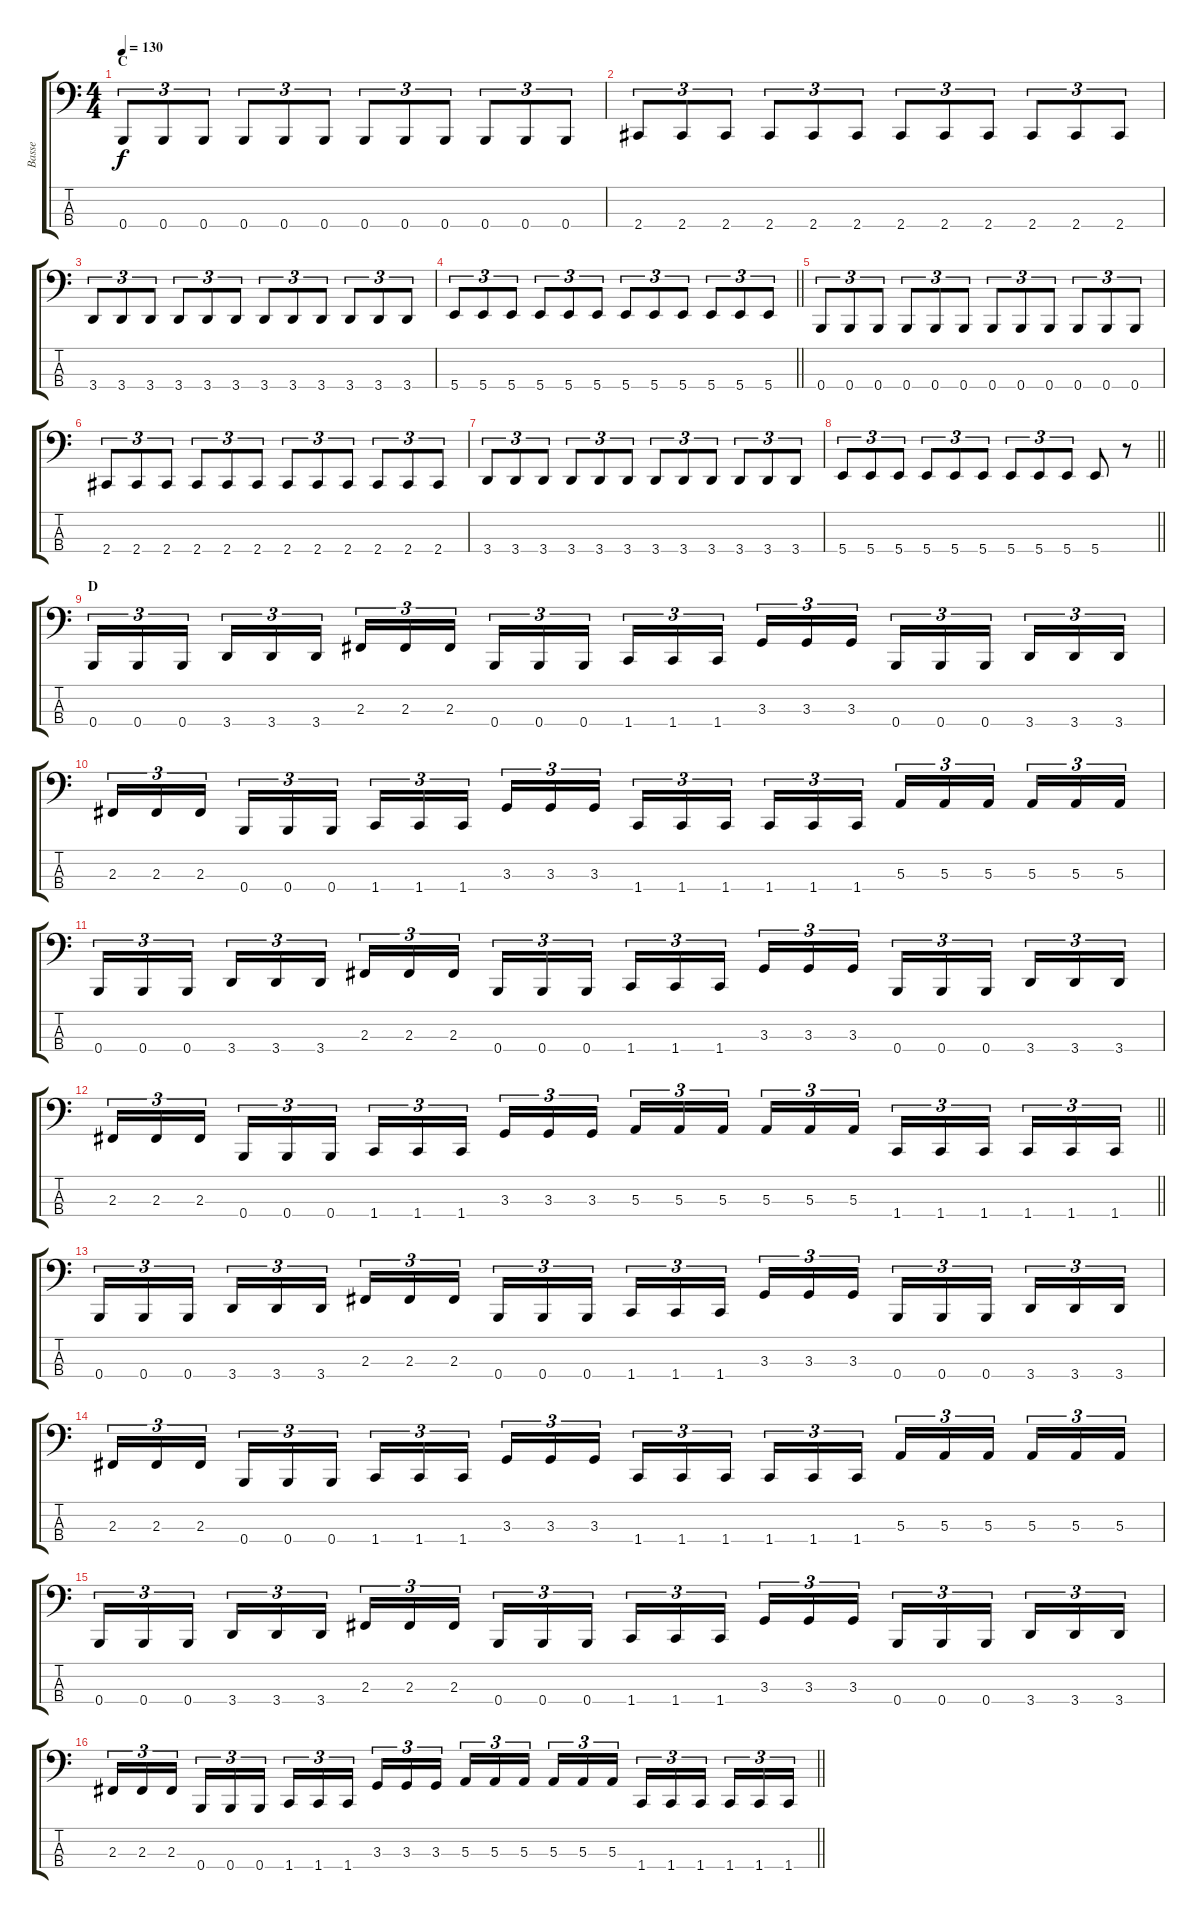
\track ("Basse" "Basse") {instrument electricbassfinger}
\staff {score tabs}
\tuning (D2 A1 E1 B0) {hide}
\ts (4 4)
\section ("" "C")
\tempo 130
\clef f4
\ks c
0.4.8{tu (3 2) dy f} 0.4.8{tu (3 2)} 0.4.8{tu (3 2)} 0.4.8{tu (3 2)} 0.4.8{tu (3 2)} 0.4.8{tu (3 2)} 0.4.8{tu (3 2)} 0.4.8{tu (3 2)} 0.4.8{tu (3 2)} 0.4.8{tu (3 2)} 0.4.8{tu (3 2)} 0.4.8{tu (3 2)} |
2.4.8{tu (3 2)} 2.4.8{tu (3 2)} 2.4.8{tu (3 2)} 2.4.8{tu (3 2)} 2.4.8{tu (3 2)} 2.4.8{tu (3 2)} 2.4.8{tu (3 2)} 2.4.8{tu (3 2)} 2.4.8{tu (3 2)} 2.4.8{tu (3 2)} 2.4.8{tu (3 2)} 2.4.8{tu (3 2)} |
3.4.8{tu (3 2)} 3.4.8{tu (3 2)} 3.4.8{tu (3 2)} 3.4.8{tu (3 2)} 3.4.8{tu (3 2)} 3.4.8{tu (3 2)} 3.4.8{tu (3 2)} 3.4.8{tu (3 2)} 3.4.8{tu (3 2)} 3.4.8{tu (3 2)} 3.4.8{tu (3 2)} 3.4.8{tu (3 2)} |
\barLineRight lightlight
5.4.8{tu (3 2)} 5.4.8{tu (3 2)} 5.4.8{tu (3 2)} 5.4.8{tu (3 2)} 5.4.8{tu (3 2)} 5.4.8{tu (3 2)} 5.4.8{tu (3 2)} 5.4.8{tu (3 2)} 5.4.8{tu (3 2)} 5.4.8{tu (3 2)} 5.4.8{tu (3 2)} 5.4.8{tu (3 2)} |
0.4.8{tu (3 2)} 0.4.8{tu (3 2)} 0.4.8{tu (3 2)} 0.4.8{tu (3 2)} 0.4.8{tu (3 2)} 0.4.8{tu (3 2)} 0.4.8{tu (3 2)} 0.4.8{tu (3 2)} 0.4.8{tu (3 2)} 0.4.8{tu (3 2)} 0.4.8{tu (3 2)} 0.4.8{tu (3 2)} |
2.4.8{tu (3 2)} 2.4.8{tu (3 2)} 2.4.8{tu (3 2)} 2.4.8{tu (3 2)} 2.4.8{tu (3 2)} 2.4.8{tu (3 2)} 2.4.8{tu (3 2)} 2.4.8{tu (3 2)} 2.4.8{tu (3 2)} 2.4.8{tu (3 2)} 2.4.8{tu (3 2)} 2.4.8{tu (3 2)} |
3.4.8{tu (3 2)} 3.4.8{tu (3 2)} 3.4.8{tu (3 2)} 3.4.8{tu (3 2)} 3.4.8{tu (3 2)} 3.4.8{tu (3 2)} 3.4.8{tu (3 2)} 3.4.8{tu (3 2)} 3.4.8{tu (3 2)} 3.4.8{tu (3 2)} 3.4.8{tu (3 2)} 3.4.8{tu (3 2)} |
\barLineRight lightlight
5.4.8{tu (3 2)} 5.4.8{tu (3 2)} 5.4.8{tu (3 2)} 5.4.8{tu (3 2)} 5.4.8{tu (3 2)} 5.4.8{tu (3 2)} 5.4.8{tu (3 2)} 5.4.8{tu (3 2)} 5.4.8{tu (3 2)} 5.4.8 r.8 |
\section ("" "D")
0.4.16{tu (3 2)} 0.4.16{tu (3 2)} 0.4.16{tu (3 2) beam splitsecondary} 3.4.16{tu (3 2)} 3.4.16{tu (3 2)} 3.4.16{tu (3 2)} 2.3.16{tu (3 2)} 2.3.16{tu (3 2)} 2.3.16{tu (3 2) beam splitsecondary} 0.4.16{tu (3 2)} 0.4.16{tu (3 2)} 0.4.16{tu (3 2)} 1.4.16{tu (3 2)} 1.4.16{tu (3 2)} 1.4.16{tu (3 2) beam splitsecondary} 3.3.16{tu (3 2)} 3.3.16{tu (3 2)} 3.3.16{tu (3 2)} 0.4.16{tu (3 2)} 0.4.16{tu (3 2)} 0.4.16{tu (3 2) beam splitsecondary} 3.4.16{tu (3 2)} 3.4.16{tu (3 2)} 3.4.16{tu (3 2)} |
2.3.16{tu (3 2)} 2.3.16{tu (3 2)} 2.3.16{tu (3 2) beam splitsecondary} 0.4.16{tu (3 2)} 0.4.16{tu (3 2)} 0.4.16{tu (3 2)} 1.4.16{tu (3 2)} 1.4.16{tu (3 2)} 1.4.16{tu (3 2) beam splitsecondary} 3.3.16{tu (3 2)} 3.3.16{tu (3 2)} 3.3.16{tu (3 2)} 1.4.16{tu (3 2)} 1.4.16{tu (3 2)} 1.4.16{tu (3 2) beam splitsecondary} 1.4.16{tu (3 2)} 1.4.16{tu (3 2)} 1.4.16{tu (3 2)} 5.3.16{tu (3 2)} 5.3.16{tu (3 2)} 5.3.16{tu (3 2) beam splitsecondary} 5.3.16{tu (3 2)} 5.3.16{tu (3 2)} 5.3.16{tu (3 2)} |
0.4.16{tu (3 2)} 0.4.16{tu (3 2)} 0.4.16{tu (3 2) beam splitsecondary} 3.4.16{tu (3 2)} 3.4.16{tu (3 2)} 3.4.16{tu (3 2)} 2.3.16{tu (3 2)} 2.3.16{tu (3 2)} 2.3.16{tu (3 2) beam splitsecondary} 0.4.16{tu (3 2)} 0.4.16{tu (3 2)} 0.4.16{tu (3 2)} 1.4.16{tu (3 2)} 1.4.16{tu (3 2)} 1.4.16{tu (3 2) beam splitsecondary} 3.3.16{tu (3 2)} 3.3.16{tu (3 2)} 3.3.16{tu (3 2)} 0.4.16{tu (3 2)} 0.4.16{tu (3 2)} 0.4.16{tu (3 2) beam splitsecondary} 3.4.16{tu (3 2)} 3.4.16{tu (3 2)} 3.4.16{tu (3 2)} |
\barLineRight lightlight
2.3.16{tu (3 2)} 2.3.16{tu (3 2)} 2.3.16{tu (3 2) beam splitsecondary} 0.4.16{tu (3 2)} 0.4.16{tu (3 2)} 0.4.16{tu (3 2)} 1.4.16{tu (3 2)} 1.4.16{tu (3 2)} 1.4.16{tu (3 2) beam splitsecondary} 3.3.16{tu (3 2)} 3.3.16{tu (3 2)} 3.3.16{tu (3 2)} 5.3.16{tu (3 2)} 5.3.16{tu (3 2)} 5.3.16{tu (3 2) beam splitsecondary} 5.3.16{tu (3 2)} 5.3.16{tu (3 2)} 5.3.16{tu (3 2)} 1.4.16{tu (3 2)} 1.4.16{tu (3 2)} 1.4.16{tu (3 2) beam splitsecondary} 1.4.16{tu (3 2)} 1.4.16{tu (3 2)} 1.4.16{tu (3 2)} |
0.4.16{tu (3 2)} 0.4.16{tu (3 2)} 0.4.16{tu (3 2) beam splitsecondary} 3.4.16{tu (3 2)} 3.4.16{tu (3 2)} 3.4.16{tu (3 2)} 2.3.16{tu (3 2)} 2.3.16{tu (3 2)} 2.3.16{tu (3 2) beam splitsecondary} 0.4.16{tu (3 2)} 0.4.16{tu (3 2)} 0.4.16{tu (3 2)} 1.4.16{tu (3 2)} 1.4.16{tu (3 2)} 1.4.16{tu (3 2) beam splitsecondary} 3.3.16{tu (3 2)} 3.3.16{tu (3 2)} 3.3.16{tu (3 2)} 0.4.16{tu (3 2)} 0.4.16{tu (3 2)} 0.4.16{tu (3 2) beam splitsecondary} 3.4.16{tu (3 2)} 3.4.16{tu (3 2)} 3.4.16{tu (3 2)} |
2.3.16{tu (3 2)} 2.3.16{tu (3 2)} 2.3.16{tu (3 2) beam splitsecondary} 0.4.16{tu (3 2)} 0.4.16{tu (3 2)} 0.4.16{tu (3 2)} 1.4.16{tu (3 2)} 1.4.16{tu (3 2)} 1.4.16{tu (3 2) beam splitsecondary} 3.3.16{tu (3 2)} 3.3.16{tu (3 2)} 3.3.16{tu (3 2)} 1.4.16{tu (3 2)} 1.4.16{tu (3 2)} 1.4.16{tu (3 2) beam splitsecondary} 1.4.16{tu (3 2)} 1.4.16{tu (3 2)} 1.4.16{tu (3 2)} 5.3.16{tu (3 2)} 5.3.16{tu (3 2)} 5.3.16{tu (3 2) beam splitsecondary} 5.3.16{tu (3 2)} 5.3.16{tu (3 2)} 5.3.16{tu (3 2)} |
0.4.16{tu (3 2)} 0.4.16{tu (3 2)} 0.4.16{tu (3 2) beam splitsecondary} 3.4.16{tu (3 2)} 3.4.16{tu (3 2)} 3.4.16{tu (3 2)} 2.3.16{tu (3 2)} 2.3.16{tu (3 2)} 2.3.16{tu (3 2) beam splitsecondary} 0.4.16{tu (3 2)} 0.4.16{tu (3 2)} 0.4.16{tu (3 2)} 1.4.16{tu (3 2)} 1.4.16{tu (3 2)} 1.4.16{tu (3 2) beam splitsecondary} 3.3.16{tu (3 2)} 3.3.16{tu (3 2)} 3.3.16{tu (3 2)} 0.4.16{tu (3 2)} 0.4.16{tu (3 2)} 0.4.16{tu (3 2) beam splitsecondary} 3.4.16{tu (3 2)} 3.4.16{tu (3 2)} 3.4.16{tu (3 2)} |
\barLineRight lightlight
2.3.16{tu (3 2)} 2.3.16{tu (3 2)} 2.3.16{tu (3 2) beam splitsecondary} 0.4.16{tu (3 2)} 0.4.16{tu (3 2)} 0.4.16{tu (3 2)} 1.4.16{tu (3 2)} 1.4.16{tu (3 2)} 1.4.16{tu (3 2) beam splitsecondary} 3.3.16{tu (3 2)} 3.3.16{tu (3 2)} 3.3.16{tu (3 2)} 5.3.16{tu (3 2)} 5.3.16{tu (3 2)} 5.3.16{tu (3 2) beam splitsecondary} 5.3.16{tu (3 2)} 5.3.16{tu (3 2)} 5.3.16{tu (3 2)} 1.4.16{tu (3 2)} 1.4.16{tu (3 2)} 1.4.16{tu (3 2) beam splitsecondary} 1.4.16{tu (3 2)} 1.4.16{tu (3 2)} 1.4.16{tu (3 2)}
